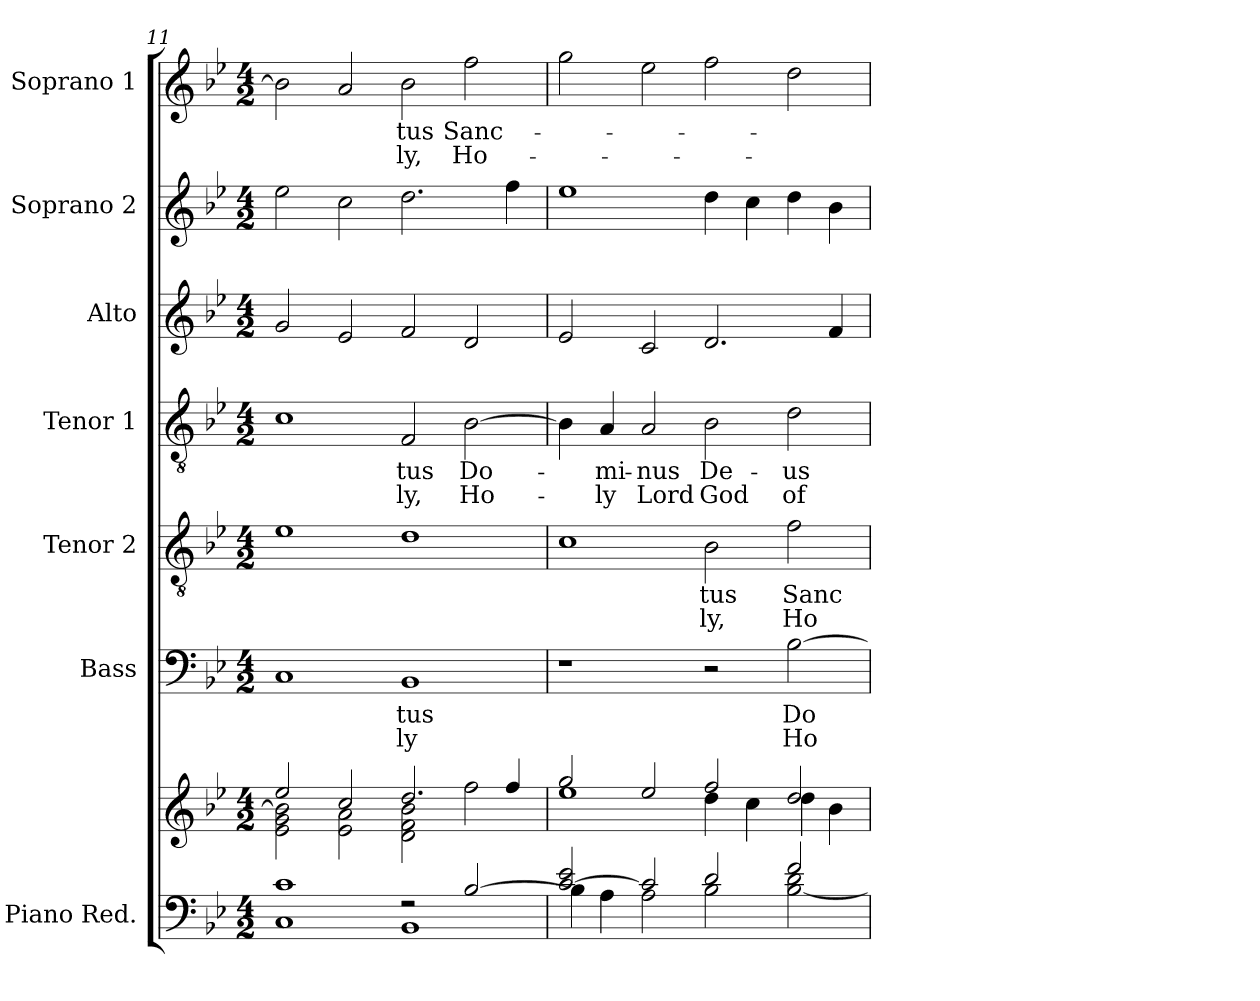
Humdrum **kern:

**kern	**kern	**kern	**text	**text	**kern	**text	**text	**kern	**text	**text	**kern	**kern	**kern	**text	**text
*part7	*part7	*part6	*part6	*part6	*part5	*part5	*part5	*part4	*part4	*part4	*part3	*part2	*part1	*part1	*part1
*staff8	*staff7	*staff6	*staff6	*staff6	*staff5	*staff5	*staff5	*staff4	*staff4	*staff4	*staff3	*staff2	*staff1	*staff1	*staff1
*I"Piano Red.	*	*I"Bass	*	*	*I"Tenor 2	*	*	*I"Tenor 1	*	*	*I"Alto	*I"Soprano 2	*I"Soprano 1	*	*
*	*	*I'B	*	*	*I'T2	*	*	*I'T1	*	*	*I'A	*I'S2	*I'S1	*	*
*clefF4	*clefG2	*clefF4	*	*	*clefGv2	*	*	*clefGv2	*	*	*clefG2	*clefG2	*clefG2	*	*
*	*	*	*	*	*ITrd7c12	*	*	*ITrd7c12	*	*	*	*	*	*	*
*k[b-e-]	*k[b-e-]	*k[b-e-]	*	*	*k[b-e-]	*	*	*k[b-e-]	*	*	*k[b-e-]	*k[b-e-]	*k[b-e-]	*	*
*B-:	*B-:	*B-:	*	*	*B-:	*	*	*B-:	*	*	*B-:	*B-:	*B-:	*	*
*M4/2	*M4/2	*M4/2	*	*	*M4/2	*	*	*M4/2	*	*	*M4/2	*M4/2	*M4/2	*	*
=11	=11	=11	=11	=11	=11	=11	=11	=11	=11	=11	=11	=11	=11	=11	=11
*^	*^	*	*	*	*	*	*	*	*	*	*	*	*	*	*
1Ci 1ci	1ryy	2ee-i/	2e-i\ 2gi 2b-i]	1Ci	.	.	1E-i	.	.	1Ci	.	.	2gi/	2ee-i\	2b-i\]	.	.
.	.	2cci/	2e-i\ 2ai	.	.	.	.	.	.	.	.	.	2e-i/	2cci\	2ai/	.	.
!	!	!	!	!	!LO:LY:b:color=#000000	!LO:LY:b:color=#000000	!	!	!	!	!	!	!	!	!	!	!
!	!	!	!	!	!	!	!	!	!	!	!LO:LY:b:color=#000000	!LO:LY:b:color=#000000	!	!	!	!	!
!	!	!	!	!	!	!	!	!	!	!	!	!	!	!	!	!LO:LY:b:color=#000000	!LO:LY:b:color=#000000
2r	1BB-i	2.ddi/	2di\ 2fi 2b-i	1BB-i	-tus	-ly	1Di	.	.	2FFi/	-tus	-ly,	2fi/	2.ddi\	2b-i\	-tus	-ly,
!	!	!	!	!	!	!	!	!	!	!	!LO:LY:b:color=#000000	!LO:LY:b:color=#000000	!	!	!	!	!
!	!	!	!	!	!	!	!	!	!	!	!	!	!	!	!	!LO:LY:b:color=#000000	!LO:LY:b:color=#000000
[<2B-i/	.	.	2ffi\	.	.	.	.	.	.	[>2BB-i\	Do-	Ho-	2di/	.	2ffi\	Sanc-	Ho-
.	.	4ffi/	.	.	.	.	.	.	.	.	.	.	.	4ffi\	.	.	.
!!LO:PB:g=z
=12	=12	=12	=12	=12	=12	=12	=12	=12	=12	=12	=12	=12	=12	=12	=12	=12	=12
[>2ci/ 2e-i	4B-i\]	2ggi/	1ee-i	1r	.	.	1Ci	.	.	4BB-i\]	.	.	2e-i/	1ee-i	2ggi\	.	.
!	!	!	!	!	!	!	!	!	!	!	!LO:LY:b:color=#000000	!LO:LY:b:color=#000000	!	!	!	!	!
.	4Ai\	.	.	.	.	.	.	.	.	4AAi/	-mi-	-ly	.	.	.	.	.
!	!	!	!	!	!	!	!	!	!	!	!LO:LY:b:color=#000000	!LO:LY:b:color=#000000	!	!	!	!	!
2ci/]	2Ai\	2ee-i/	.	.	.	.	.	.	.	2AAi/	-nus	Lord	2ci/	.	2ee-i\	.	.
!	!	!	!	!	!	!	!	!LO:LY:b:color=#000000	!LO:LY:b:color=#000000	!	!	!	!	!	!	!	!
!	!	!	!	!	!	!	!	!	!	!	!LO:LY:b:color=#000000	!LO:LY:b:color=#000000	!	!	!	!	!
2di/	2B-i\	2ffi/	4ddi\	2r	.	.	2BB-i\	-tus	-ly,	2BB-i\	De-	God	2.di/	4ddi\	2ffi\	.	.
.	.	.	4cci\	.	.	.	.	.	.	.	.	.	.	4cci\	.	.	.
!	!	!	!	!	!LO:LY:b:color=#000000	!LO:LY:b:color=#000000	!	!	!	!	!	!	!	!	!	!	!
!	!	!	!	!	!	!	!	!LO:LY:b:color=#000000	!LO:LY:b:color=#000000	!	!	!	!	!	!	!	!
!	!	!	!	!	!	!	!	!	!	!	!LO:LY:b:color=#000000	!LO:LY:b:color=#000000	!	!	!	!	!
2fi/	[<2B-i\ 2di	2ddi/	4ddi\	[>2B-i\	Do-	Ho-	2Fi\	Sanc-	Ho-	2Di\	-us	of	.	4ddi\	2ddi\	.	.
.	.	.	4b-i\	.	.	.	.	.	.	.	.	.	4fi/	4b-i\	.	.	.
*v	*v	*	*	*	*	*	*	*	*	*	*	*	*	*	*	*	*
*	*v	*v	*	*	*	*	*	*	*	*	*	*	*	*	*	*
=	=	=	=	=	=	=	=	=	=	=	=	=	=	=	=
*-	*-	*-	*-	*-	*-	*-	*-	*-	*-	*-	*-	*-	*-	*-	*-
